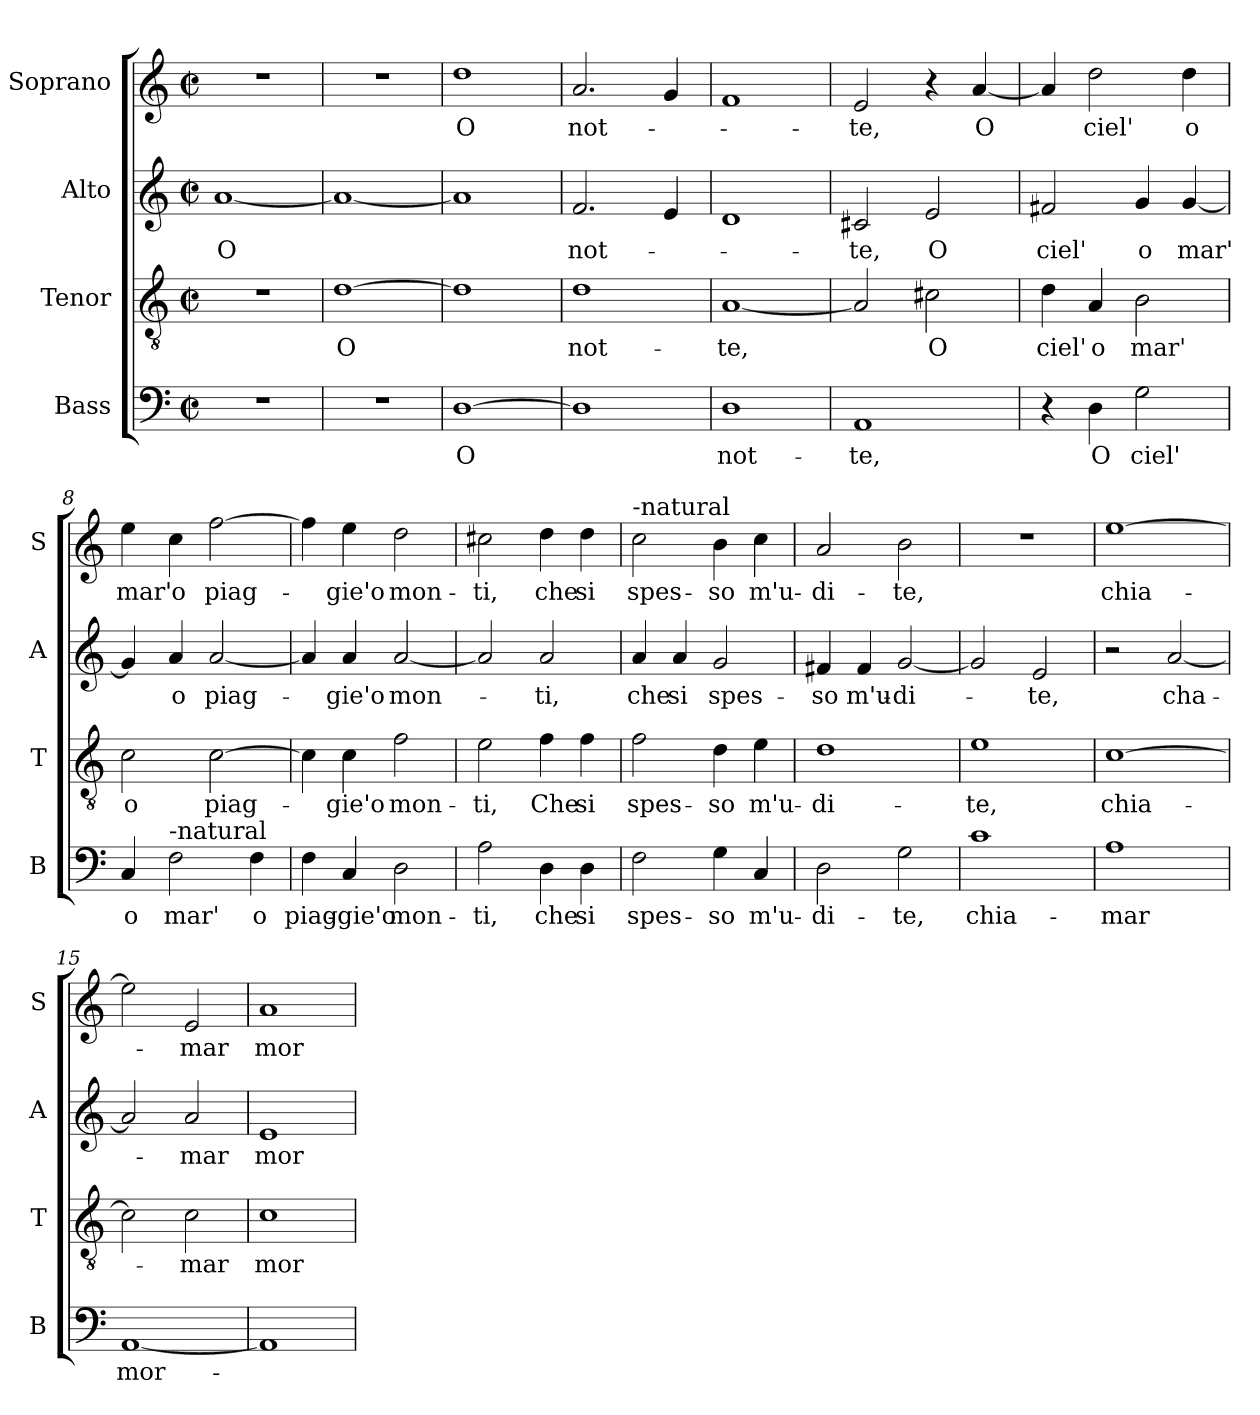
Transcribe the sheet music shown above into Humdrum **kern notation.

**kern	**text	**kern	**text	**kern	**text	**kern	**text
*part4	*part4	*part3	*part3	*part2	*part2	*part1	*part1
*staff4	*staff4	*staff3	*staff3	*staff2	*staff2	*staff1	*staff1
*I"Bass	*	*I"Tenor	*	*I"Alto	*	*I"Soprano	*
*I'B	*	*I'T	*	*I'A	*	*I'S	*
*clefF4	*	*clefGv2	*	*clefG2	*	*clefG2	*
*k[]	*	*k[]	*	*k[]	*	*k[]	*
*C:	*	*C:	*	*C:	*	*C:	*
*M2/2	*	*M2/2	*	*M2/2	*	*M2/2	*
*met(c|)	*	*met(c|)	*	*met(c|)	*	*met(c|)	*
=1	=1	=1	=1	=1	=1	=1	=1
!	!	!	!	!	!LO:LY:b	!	!
1r	.	1r	.	[1a	O	1r	.
=2	=2	=2	=2	=2	=2	=2	=2
!	!	!	!LO:LY:b	!	!	!	!
1r	.	[1d	O	1a_	.	1r	.
=3	=3	=3	=3	=3	=3	=3	=3
!	!LO:LY:b	!	!	!	!	!	!LO:LY:b
[1D	O	1d]	.	1a]	.	1dd	O
=4	=4	=4	=4	=4	=4	=4	=4
!	!	!	!LO:LY:b	!	!LO:LY:b	!	!LO:LY:b
1D]	.	1d	not-	2.f/	not-	2.a/	not-
.	.	.	.	4e/	.	4g/	.
=5	=5	=5	=5	=5	=5	=5	=5
!	!LO:LY:b	!	!LO:LY:b	!	!	!	!
1D	not-	[1A	-te,	1d	.	1f	.
=6	=6	=6	=6	=6	=6	=6	=6
!	!LO:LY:b	!	!	!	!LO:LY:b	!	!LO:LY:b
1AA	-te,	2A/]	.	2c#X/	-te,	2e/	-te,
!	!	!	!LO:LY:b	!	!LO:LY:b	!	!
.	.	2c#X\	O	2e/	O	4r	.
!	!	!	!	!	!	!	!LO:LY:b
.	.	.	.	.	.	[4a/	O
!!LO:LB:g=z
=7	=7	=7	=7	=7	=7	=7	=7
!	!	!	!LO:LY:b	!	!LO:LY:b	!	!
4r	.	4d\	ciel'	2f#X/	ciel'	4a/]	.
!	!LO:LY:b	!	!LO:LY:b	!	!	!	!LO:LY:b
4D\	O	4A/	o	.	.	2dd\	ciel'
!	!LO:LY:b	!	!LO:LY:b	!	!LO:LY:b	!	!
2G\	ciel'	2B\	mar'	4g/	o	.	.
!	!	!	!	!	!LO:LY:b	!	!LO:LY:b
.	.	.	.	[4g/	mar'	4dd\	o
=8	=8	=8	=8	=8	=8	=8	=8
!	!LO:LY:b	!	!LO:LY:b	!	!	!	!LO:LY:b
4C/	o	2c\	o	4g/]	.	4ee\	mar'
!LO:TX:a:t=-natural	!	!	!	!	!	!	!
!	!LO:LY:b	!	!	!	!LO:LY:b	!	!LO:LY:b
2F\	mar'	.	.	4a/	o	4cc\	o
!	!	!	!LO:LY:b	!	!LO:LY:b	!	!LO:LY:b
.	.	[2c\	piag-	[2a/	piag-	[2ff\	piag-
!	!LO:LY:b	!	!	!	!	!	!
4F\	o	.	.	.	.	.	.
=9	=9	=9	=9	=9	=9	=9	=9
!	!LO:LY:b	!	!	!	!	!	!
4F\	piag-	4c\]	.	4a/]	.	4ff\]	.
!	!LO:LY:b	!	!LO:LY:b	!	!LO:LY:b	!	!LO:LY:b
4C/	-gie'o	4c\	-gie'o	4a/	-gie'o	4ee\	-gie'o
!	!LO:LY:b	!	!LO:LY:b	!	!LO:LY:b	!	!LO:LY:b
2D\	mon-	2f\	mon-	[2a/	mon-	2dd\	mon-
=10	=10	=10	=10	=10	=10	=10	=10
!	!LO:LY:b	!	!LO:LY:b	!	!	!	!LO:LY:b
2A\	-ti,	2e\	-ti,	2a/]	.	2cc#X\	-ti,
!	!LO:LY:b	!	!LO:LY:b	!	!LO:LY:b	!	!LO:LY:b
4D\	che	4f\	Che	2a/	-ti,	4dd\	che
!	!LO:LY:b	!	!LO:LY:b	!	!	!	!LO:LY:b
4D\	si	4f\	si	.	.	4dd\	si
=11	=11	=11	=11	=11	=11	=11	=11
!	!	!	!	!	!	!LO:TX:a:t=-natural	!
!	!LO:LY:b	!	!LO:LY:b	!	!LO:LY:b	!	!LO:LY:b
2F\	spes-	2f\	spes-	4a/	che	2cc\	spes-
!	!	!	!	!	!LO:LY:b	!	!
.	.	.	.	4a/	si	.	.
!	!LO:LY:b	!	!LO:LY:b	!	!LO:LY:b	!	!LO:LY:b
4G\	-so	4d\	-so	2g/	spes-	4b\	-so
!	!LO:LY:b	!	!LO:LY:b	!	!	!	!LO:LY:b
4C/	m'u-	4e\	m'u-	.	.	4cc\	m'u-
=12	=12	=12	=12	=12	=12	=12	=12
!	!LO:LY:b	!	!LO:LY:b	!	!LO:LY:b	!	!LO:LY:b
2D\	-di-	1d	-di-	4f#X/	-so	2a/	-di-
!	!	!	!	!	!LO:LY:b	!	!
.	.	.	.	4f#/	m'u-	.	.
!	!LO:LY:b	!	!	!	!LO:LY:b	!	!LO:LY:b
2G\	-te,	.	.	[2g/	-di-	2b\	-te,
!!LO:LB:g=z
=13	=13	=13	=13	=13	=13	=13	=13
!	!LO:LY:b	!	!LO:LY:b	!	!	!	!
1c	chia-	1e	-te,	2g/]	.	1r	.
!	!	!	!	!	!LO:LY:b	!	!
.	.	.	.	2e/	-te,	.	.
=14	=14	=14	=14	=14	=14	=14	=14
!	!LO:LY:b	!	!LO:LY:b	!	!	!	!LO:LY:b
1A	-mar	[1c	chia-	2r	.	[1ee	chia-
!	!	!	!	!	!LO:LY:b	!	!
.	.	.	.	[2a/	cha-	.	.
=15	=15	=15	=15	=15	=15	=15	=15
!	!LO:LY:b	!	!	!	!	!	!
[1AA	mor-	2c\]	.	2a/]	.	2ee\]	.
!	!	!	!LO:LY:b	!	!LO:LY:b	!	!LO:LY:b
.	.	2c\	-mar	2a/	-mar	2e/	-mar
=16	=16	=16	=16	=16	=16	=16	=16
!	!	!	!LO:LY:b	!	!LO:LY:b	!	!LO:LY:b
1AA]	.	1c	mor-	1e	mor-	1a	mor-
=	=	=	=	=	=	=	=
*-	*-	*-	*-	*-	*-	*-	*-
